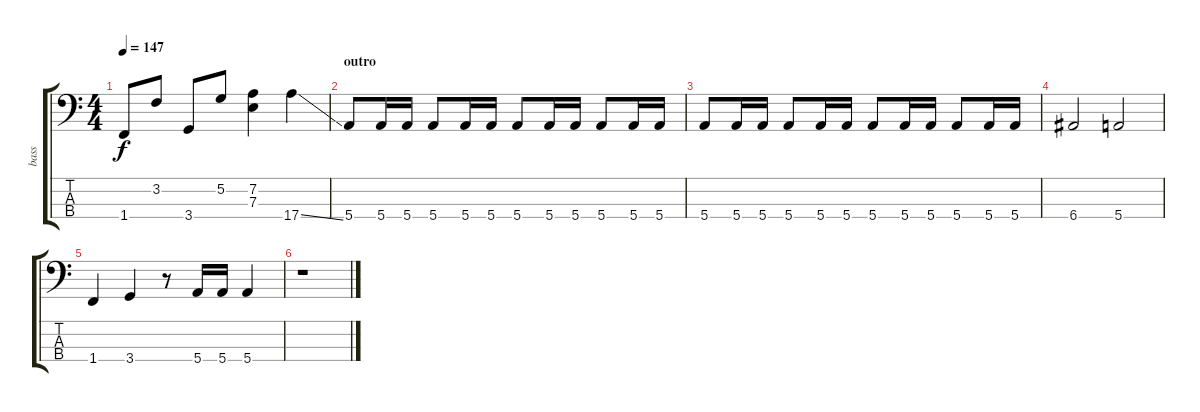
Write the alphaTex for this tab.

\track ("bass" "bass") {instrument electricbasspick}
\staff {score tabs}
\tuning (G2 D2 A1 E1) {hide}
\ts (4 4)
\tempo 147
\clef f4
\ks c
1.4.8{dy f} 3.2.8 3.4.8 5.2.8 (7.2 7.3).4 17.4{ss}.4 |
\section ("" "outro")
5.4.8 5.4.16 5.4.16 5.4.8 5.4.16 5.4.16 5.4.8 5.4.16 5.4.16 5.4.8 5.4.16 5.4.16 |
5.4.8 5.4.16 5.4.16 5.4.8 5.4.16 5.4.16 5.4.8 5.4.16 5.4.16 5.4.8 5.4.16 5.4.16 |
6.4.2 5.4.2 |
1.4.4 3.4.4 r.8 5.4.16 5.4.16 5.4.4 |
r.1
